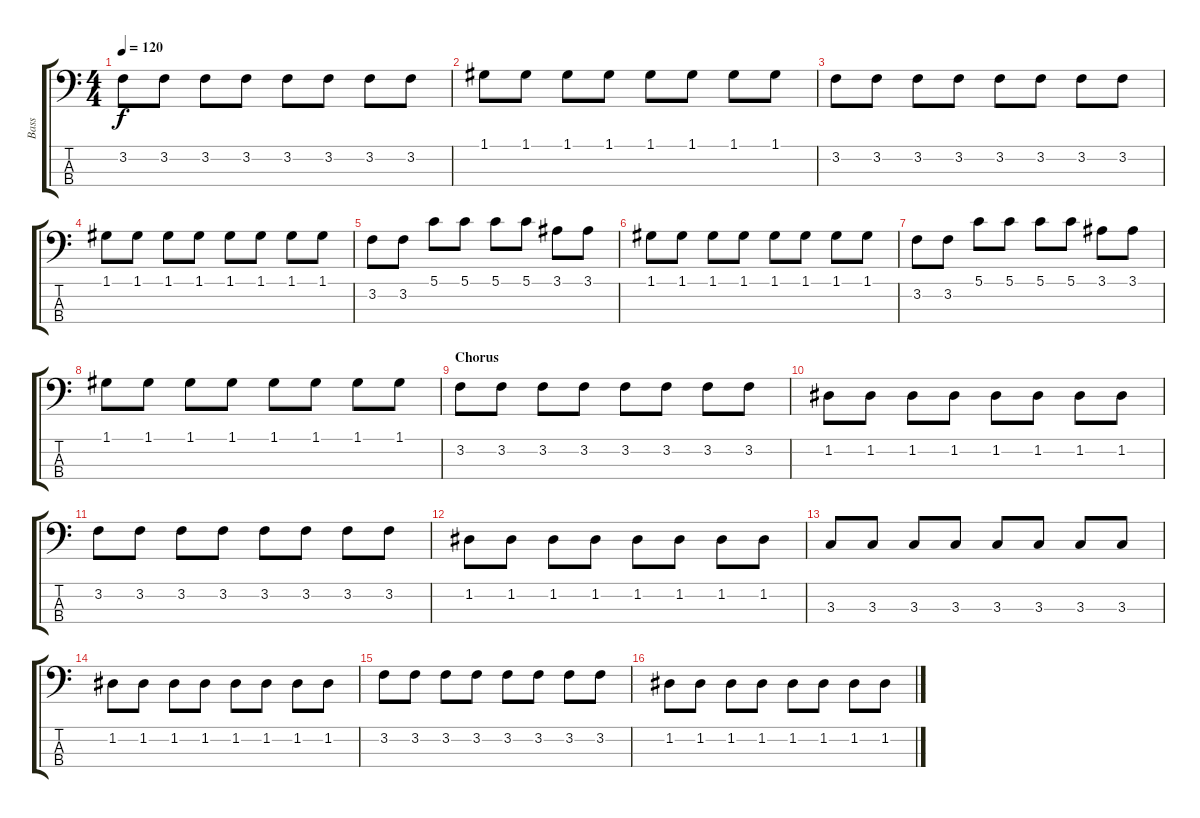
\track ("Bass" "Bass") {instrument electricbasspick}
\staff {score tabs}
\tuning (G2 D2 A1 E1) {hide}
\ts (4 4)
\tempo 120
\clef f4
\ks c
3.2.8{dy f} 3.2.8 3.2.8 3.2.8 3.2.8 3.2.8 3.2.8 3.2.8 |
1.1.8 1.1.8 1.1.8 1.1.8 1.1.8 1.1.8 1.1.8 1.1.8 |
3.2.8 3.2.8 3.2.8 3.2.8 3.2.8 3.2.8 3.2.8 3.2.8 |
1.1.8 1.1.8 1.1.8 1.1.8 1.1.8 1.1.8 1.1.8 1.1.8 |
3.2.8 3.2.8 5.1.8 5.1.8 5.1.8 5.1.8 3.1.8 3.1.8 |
1.1.8 1.1.8 1.1.8 1.1.8 1.1.8 1.1.8 1.1.8 1.1.8 |
3.2.8 3.2.8 5.1.8 5.1.8 5.1.8 5.1.8 3.1.8 3.1.8 |
1.1.8 1.1.8 1.1.8 1.1.8 1.1.8 1.1.8 1.1.8 1.1.8 |
\section ("" "Chorus")
3.2.8 3.2.8 3.2.8 3.2.8 3.2.8 3.2.8 3.2.8 3.2.8 |
1.2.8 1.2.8 1.2.8 1.2.8 1.2.8 1.2.8 1.2.8 1.2.8 |
3.2.8 3.2.8 3.2.8 3.2.8 3.2.8 3.2.8 3.2.8 3.2.8 |
1.2.8 1.2.8 1.2.8 1.2.8 1.2.8 1.2.8 1.2.8 1.2.8 |
3.3.8 3.3.8 3.3.8 3.3.8 3.3.8 3.3.8 3.3.8 3.3.8 |
1.2.8 1.2.8 1.2.8 1.2.8 1.2.8 1.2.8 1.2.8 1.2.8 |
3.2.8 3.2.8 3.2.8 3.2.8 3.2.8 3.2.8 3.2.8 3.2.8 |
1.2.8 1.2.8 1.2.8 1.2.8 1.2.8 1.2.8 1.2.8 1.2.8
